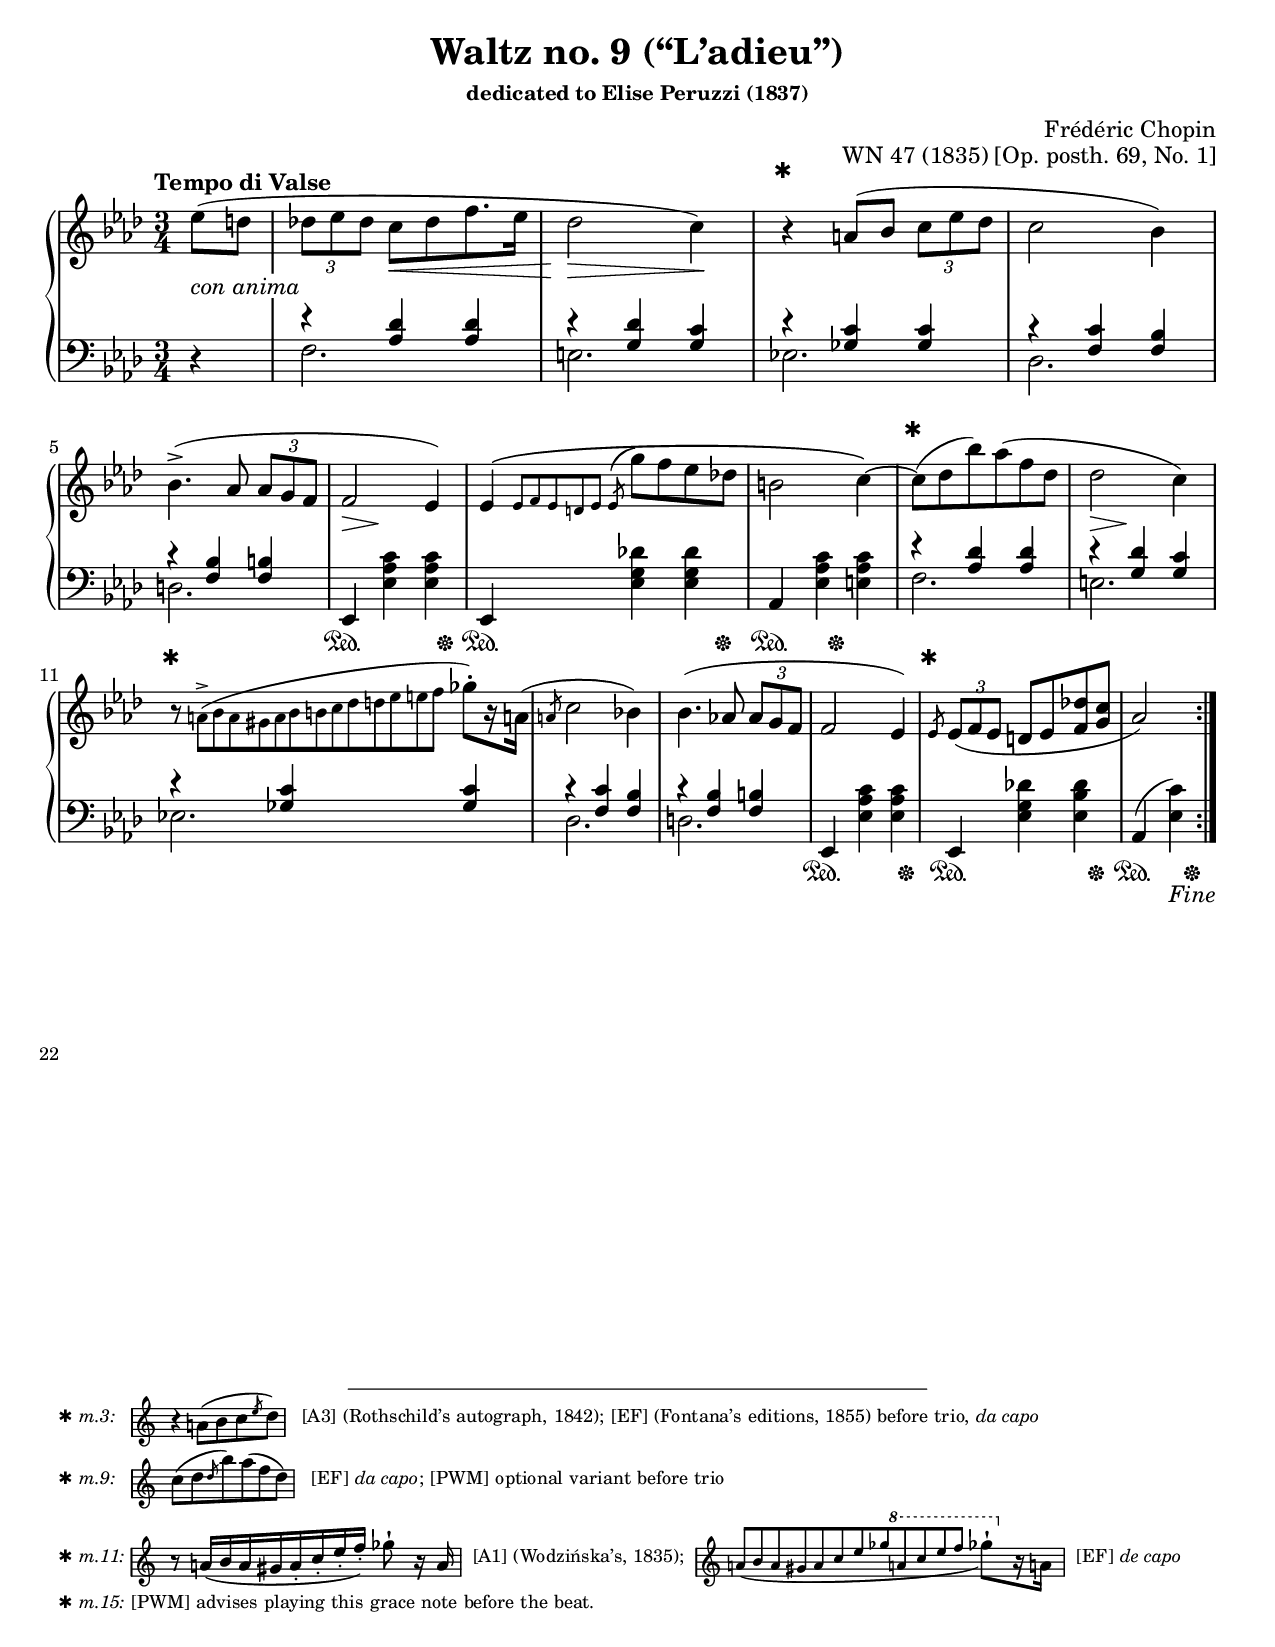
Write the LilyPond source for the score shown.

\version "2.24.0"
\language "english"
\pointAndClickOff

#(set-default-paper-size "letter")
\paper {
  print-page-number = ##f
  indent = 0
}

\header {
  title = "Waltz no. 9 (“L’adieu”)"
  subsubtitle = \markup { dedicated to Elise Peruzzi (1837) }
  composer = "Frédéric Chopin"
  opus = "WN 47 (1835) [Op. posth. 69, No. 1]"
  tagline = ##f
}

\layout {
  \context {
    \PianoStaff
    \accidentalStyle piano
  }

  %% Put a bar line before the clef in the footnote variants
  \override Score.SystemStartBar.collapse-height = #-inf.0
}

global = {
  \key af \major
  \time 3/4
  \tempo "Tempo di Valse"
  \partial 4
}

upper.A = \relative {
  \clef treble
  ef''8( d |
  \tuplet 3/2 { df ef df } c[ df f8. ef16] |
  df2 c4) |
  r4
  a8( bf \tuplet 3/2 { c ef df } |
  c2 bf4) |
  bf4.(-> af8 \tuplet 3/2 { af g f } |
  f2 ef4) |
  \barNumberCheck #7
  ef\( \grace { ef8[ f ef d ef] }
  \once \slurUp
  \acciaccatura ef8 g' f ef df |
  b2 c4~\) |
  8( df bf') af( f df |
  df2 c4) |
  r8
  \once \omit TupletNumber
  \tiny
  \tuplet 13/3 { a8(-> bf a gs a bf b c df d ef e f }
  \normalsize
  gf-.[) r16 a,!16](
  |
  \slashedGrace a8 c2 bf4) |
  bf4.( af8 \tuplet 3/2 { af g f } |
  f2 ef4) |
  \slashedGrace ef8
  \tuplet 3/2 { ef8( f ef } d ef <f df'> <g c> |
  af2)
}

lower.A_tenor = \relative {
  s4 |
  r4 <af df> q |
  r <g df'> <g c> |
  r <gf c> q |
  r <f c'> <f bf> |
  r <f bf> <f b> |
  s2.*3 |
  r4 <af df> q |
  r <g df'> <g c> |
  r <gf c> q |
  r <f c'> <f bf> |
  r <f bf> <f b> |
  s2.*2 |
  s2
}

lower.A_bass = \relative {
  \oneVoice
  r4 |
  \voiceTwo
  f2. |
  e |
  ef |
  df |
  d |
  \oneVoice
  ef,4 <ef' af c> q |
  ef,4 <ef' g df'> q |
  af, <ef' af c> <e af c> |
  \voiceTwo
  f2. |
  e |
  ef |
  df |
  d |
  \oneVoice
  ef,4 <ef' af c> q |
  ef, <ef' g df'!> <ef bf' df> |
  af,( <ef' c'>)
  \voiceTwo
}

lower.A = {
  \clef bass
  <<
    \new Voice = "tenor" {
      \voiceOne
      \lower.A_tenor
    }
    \new Voice = "bass" {
      \voiceTwo
      \lower.A_bass
    }
  >>
}

editorial.above.A = {
  s4 |
  s2. |
  s2 s4 |
  \barNumberCheck #3
  %% The trick to footnotes in the Dynamics context is to attach the
  %% footnote to an event that's attached to a spacer rest. We want an
  %% event that doesn't actually have any visual effect, so we use an
  %% empty text event. The general idea is
  %%
  %%   s4-\footnote mark offset-pair content
  %%     ^""
  %%
  %% Another way to do it is a timing footnote on Staff.BarLine. That
  %% will put the mark directly above the barline, and if there's a line
  %% break the bar line is on the line before. That looks like
  %%
  %%   \footnote mark offset-pair content Staff.BarLine
  %%
  s4-\footnote
       ✱
       #'(0 . 0)
       \markup {
         \tiny { ✱ \italic { m.3: } \hspace #1 }
         \score {
           \new Staff \with {
             \magnifyStaff #2/3
             \remove Time_signature_engraver
             \override KeySignature.stencil = ##f
           }
           \relative {
             \clef treble
             \key af \major
             \override NoteHead.font-size = #2
             \override Accidental.font-size = #2
             \override Rest.font-size = #2
             r4 a'8[( bf c \slashedGrace ef df])
             \revert NoteHead.font-size
             \revert Accidental.font-size
             \revert Rest.font-size
             \bar "|"
           }
         }
         \tiny { \hspace #1 [A3] (Rothschild’s autograph, 1842); [EF] (Fontana’s editions, 1855) before trio, \italic "da capo" }
       }
     ^""
  s2 |
  s2.*5 |
  \barNumberCheck #9
  s8-\footnote
       ✱
       #'(0 . 0)
       \markup {
         \tiny { ✱ \italic { m.9: } \hspace #1 }
         \score {
           \new Staff \with {
             \magnifyStaff #2/3
             \remove Time_signature_engraver
             \override KeySignature.stencil = ##f
           }
           \relative {
             \clef treble
             \key af \major
             \override NoteHead.font-size = #2
             \override Accidental.font-size = #2
             \override Rest.font-size = #2
             c''8([ df \slashedGrace df bf') af( f df)]
             \revert NoteHead.font-size
             \revert Accidental.font-size
             \revert Rest.font-size
             \bar "|"
           }
         }
         \tiny { \hspace #1 [EF] \concat { \italic "da capo" ; } [PWM] optional variant before trio }
       }
    ^""
  s8
  s2 |
  s2. |
  \barNumberCheck #11
  s8-\footnote
       ✱
       #'(0 . 0)
       \markup {
         \tiny { ✱ \italic { m.11: } }
         \score {
           \new Staff \with {
             \magnifyStaff #2/3
             \remove Time_signature_engraver
             \override KeySignature.stencil = ##f
           }
           \relative {
             \override NoteHead.font-size = #2
             \override Accidental.font-size = #2
             \override Rest.font-size = #2
             \clef treble
             \key af \major
             \stemUp
             r8
             \once \omit TupletNumber
             \once \slurDown
             \tuplet 8/6 { a'16[( bf a gs a-. c-. ef-. f-.]) }
             \stemNeutral
             gf8-!
             r16 a,
             \revert NoteHead.font-size
             \revert Accidental.font-size
             \revert Rest.font-size
             \bar "|"
           }
         }
         \tiny { \hspace #0.5 [A1] (Wodzińska’s, 1835); \hspace #0.5 }
         \score {
           \new Staff \with {
             \magnifyStaff #2/3
             \remove Time_signature_engraver
             \override KeySignature.stencil = ##f
           }
           \relative {
             \clef treble
             \key af \major
             \once \omit TupletNumber
             \stemUp
             \once \slurDown
             \tuplet 12/4 { a'8[( bf a gs a c ef gf
                                 \ottava #1
                                 a c ef f]
                          }
             \stemNeutral
             \override NoteHead.font-size = #2
             \override Accidental.font-size = #2
             \override Rest.font-size = #2
             gf8-![)
               \ottava #0
               r16 a,,!]
             \revert NoteHead.font-size
             \revert Accidental.font-size
             \revert Rest.font-size
             \bar "|"
           }
         }
         \tiny { \hspace #0.5 [EF] \italic "de capo" }
       }
     ^""
  s8 s2 |
  s2.*3 |
  \barNumberCheck #15
  \grace
  s8-\footnote ✱ #'(0 . 0) \markup { \tiny { ✱ \italic { m.15: } [PWM] advises playing this grace note before the beat. } }
    ^""
  s2. |
}

editorial.between.A = {
  %% marks between the staves, e.g. dynamics
  s4-\tweak thickness #3.5
    _\markup \whiteout \italic "con anima"
  |
  s4
  \once \override Hairpin.shorten-pair = #'(0 . -2)
  s4\< s4 |
  s2\> s4\! |
  s2.*3 |
  s8..\> s32\! s4 s4 |
  s2.*3 |
  s8..\> s32\! s4 s4 |
}

editorial.below.A = {
  %% marks below the grand staff, e.g. pedal marks
  s4 |
  s2.*5 |
  s4\sustainOn s4 s8 s8\sustainOff |
  s4\sustainOn s4 s8 s8\sustainOff |
  s4\sustainOn s8 s8\sustainOff s4 |
  s2.*5 |
  s4\sustainOn s4 s8 s8\sustainOff |
  s4\sustainOn s4 s8 s8\sustainOff |
  s4\sustainOn s8_\markup { \italic Fine } s8\sustainOff
}

breaks_ref = {
  %% breaks matching some reference for ease of authoring
  s4 |
  s2.*4 | \break
  \barNumberCheck #5
  s2.*6 | \break
  \barNumberCheck #11
  s2.*5 |
  \barNumberCheck #16
  s2 \break
  s4 |
  s2.*5 | \break
  \barNumberCheck #22
  s2.*6 | \break % volta in here 24a/24b
  %%\barNumberCheck #27
}

%%showLastLength =   % use this to only render the last few measures
\score {
  \new PianoStaff <<
    \new Dynamics {
      \global
      \editorial.above.A
    }
    \new Staff = "up" {
      \global
      \repeat volta 2 {
        \upper.A
      }
    }
    \new Dynamics {
      \global
      \editorial.between.A
    }
    \new Staff = "down" {
      \global
      \lower.A
    }
    \new Dynamics {
      \global
      \editorial.below.A
    }
    \new Dynamics {
      \global
      \breaks_ref
    }
  >>
}
